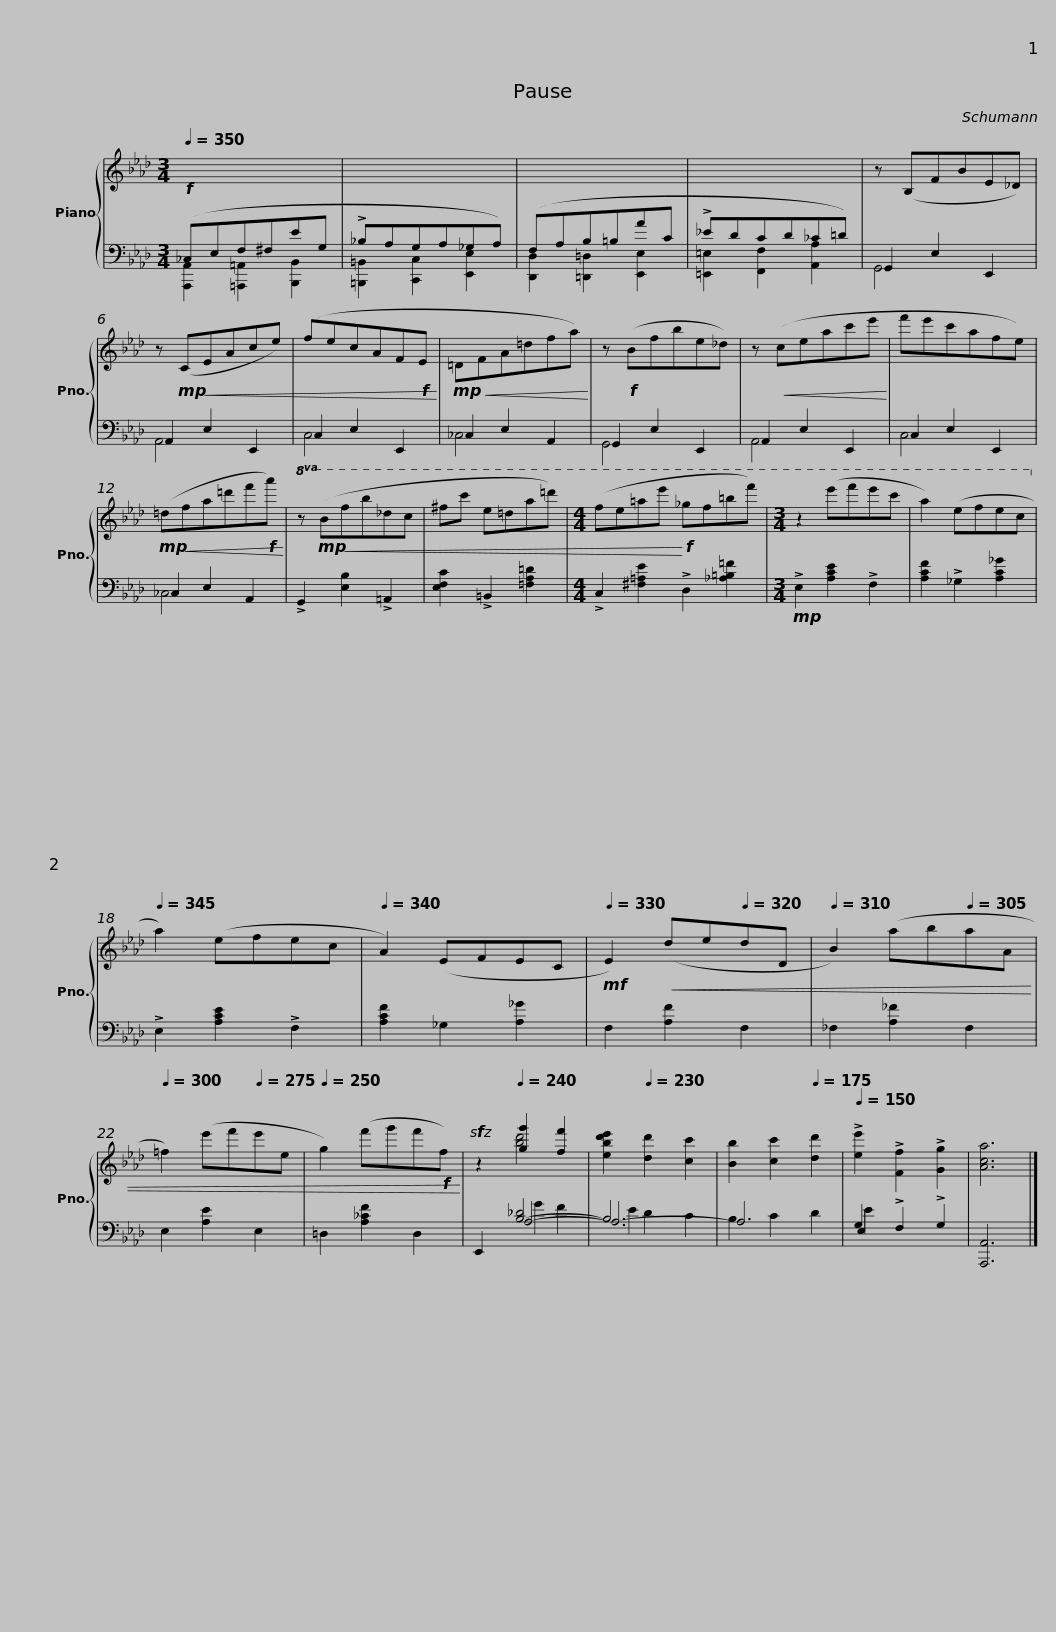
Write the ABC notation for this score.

X:1
%%score { ( 1 4 ) | ( 2 3 5 ) }
L:1/8
Q:1/4=350
M:3/4
I:linebreak $
K:Ab
V:1 treble
V:4 treble
V:2 bass
V:3 bass
V:5 bass
V:1
!f![I:staff +1] (_C,E,F,^F,EG, | !>!_B,A,G,A,_G,A,) | (F,A,B,=B,AC | !>!_EDCD_C=D) |[I:staff -1] z (B,FBE_D) |$ %5
 z!mp!!<(! (CEAce) | (fecAF!f!E!<)! |!mp! =D!<(!FA=dfa)!<)! | z!f! (Bfbe_d) | z!<(! (ceac'e'!<)! | %10
 f'e'c'afe) |$!mp!!<(! (=dfa=d'f'!f!a')!<)! |!8va(! z!mp!!<(! (bf'b'_d'c' |^f'c'' e'=d'a'=d'') |[M:4/4] (f'e'=a'e''!<)!!f! _g'f'=b'f'') | %15
[M:3/4] z2 (e''f''e''c'' |$ a'2) (e'f'e'c'!8va)! |[Q:1/4=345] a2) (efec |[Q:1/4=340] A2) (EFEC |[Q:1/4=330]!mf! E2)!<(! (de[Q:1/4=320]dD | %20
[Q:1/4=310] B2) (ab[Q:1/4=305]aA |[Q:1/4=300] =f2) (e'f'[Q:1/4=275]e'e |[Q:1/4=250] g2) (f'g'f'!f!f)!<)! |$!sfz! z2[Q:1/4=240] [gg']2 [ff']2 | [ebd'e']2[Q:1/4=230] [dd']2 [cc']2 | %25
[Q:1/4=215] [Bb]2[Q:1/4=200] [cc']2[Q:1/4=175] [dd']2 |[Q:1/4=150] !>![ee']2 !>![Ff]2 !>![Gg]2 | [Aca]6 |] %28
V:2
 [A,,,A,,]2 [=A,,,=A,,]2 [B,,,B,,]2 | [=B,,,=B,,]2 [C,,C,]2 [E,,E,]2 | [D,,D,]2 [=D,,=D,]2 [E,,E,]2 | [=E,,=E,]2 [F,,F,]2 [A,,A,]2 | G,,2 E,2 E,,2 |$ %5
 A,,2 E,2 E,,2 | C,2 E,2 E,,2 | _C,2 E,2 A,,2 | G,,2 E,2 E,,2 | A,,2 E,2 E,,2 | %10
 C,2 E,2 E,,2 |$ _C,2 E,2 A,,2 | !>!G,,2 [E,B,]2 !>!=A,,2 | [E,F,C]2 !>!=B,,2 [=F,A,=D]2 |[M:4/4] !>!C,2 [^F,=A,E]2 !>!D,2 [_A,=B,=F]2 | %15
[M:3/4]!mp! !>!E,2 [A,CE]2 !>!F,2 |$ [A,CF]2 !>!_G,2 [A,C_G]2 | !>!E,2 [A,CE]2 !>!F,2 | [A,CF]2 _G,2 [A,_G]2 | F,2 [A,F]2 F,2 | %20
 _F,2 [A,_F]2 F,2 | E,2 [A,E]2 E,2 | =D,2 [A,_CF]2 D,2 |$ E,,2 [B,-_D]4 | B,6 | %25
 x6 | E,2 !>!F,2 !>!G,2 | [A,,,A,,]6 |] %28
V:3
 x6 | x6 | x6 | x6 | G,,4 x2 |$ %5
 A,,4 x2 | C,4 x2 | _C,4 x2 | G,,4 x2 | A,,4 x2 | %10
 C,4 x2 |$ _C,4 x2 | x6 | x6 |[M:4/4] x8 | %15
[M:3/4] x6 |$ x6 | x6 | x6 | x6 | %20
 x6 | x6 | x6 |$ x2 A,4- | A,6- | %25
 A,6 | G,2 x4 | x6 |] %28
V:4
 x6 | x6 | x6 | x6 | x6 |$ %5
 x6 | x6 | x6 | x6 | x6 | %10
 x6 |$ x6 |!8va(! x6 | x6 |[M:4/4] x8 | %15
[M:3/4] x6 |$ x6!8va)! | x6 | x6 | x6 | %20
 x6 | x6 | x6 |$ x2 [bd']4- | x6 | %25
 x6 | x6 | x6 |] %28
V:5
 x6 | x6 | x6 | x6 | x6 |$ %5
 x6 | x6 | x6 | x6 | x6 | %10
 x6 |$ x6 | x6 | x6 |[M:4/4] x8 | %15
[M:3/4] x6 |$ x6 | x6 | x6 | x6 | %20
 x6 | x6 | x6 |$ x2 G2 F2 | E2 D2 C2 | %25
 B,2 C2 D2 | E2 x4 | x6 |] %28
